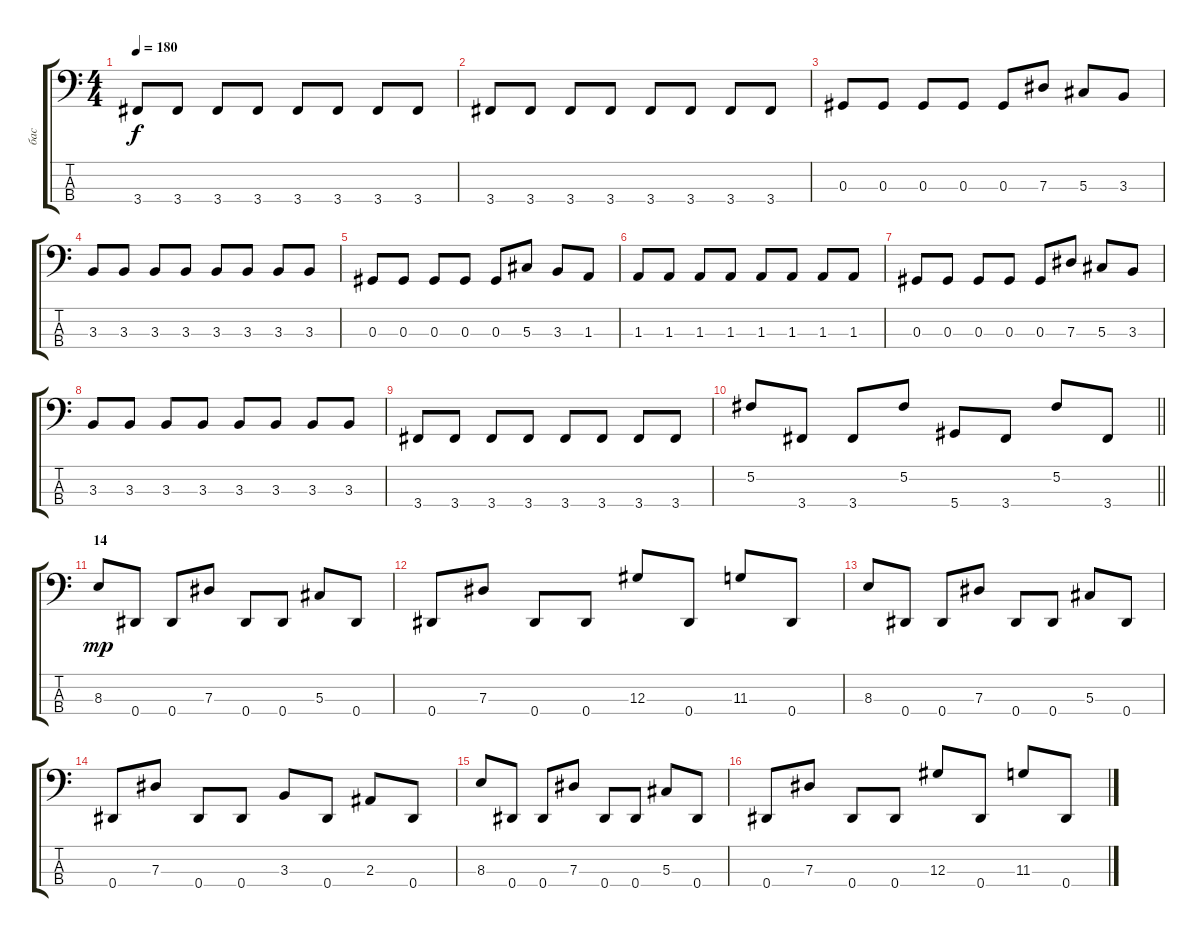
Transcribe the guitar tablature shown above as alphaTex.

\track ("бас" "бас") {instrument electricbassfinger}
\staff {score tabs}
\tuning (Gb2 Db2 Ab1 Eb1) {hide}
\ts (4 4)
\tempo 180
\clef f4
\ks c
3.4.8{dy f} 3.4.8 3.4.8 3.4.8 3.4.8 3.4.8 3.4.8 3.4.8 |
3.4.8 3.4.8 3.4.8 3.4.8 3.4.8 3.4.8 3.4.8 3.4.8 |
0.3.8 0.3.8 0.3.8 0.3.8 0.3.8 7.3.8 5.3.8 3.3.8 |
3.3.8 3.3.8 3.3.8 3.3.8 3.3.8 3.3.8 3.3.8 3.3.8 |
0.3.8 0.3.8 0.3.8 0.3.8 0.3.8 5.3.8 3.3.8 1.3.8 |
1.3.8 1.3.8 1.3.8 1.3.8 1.3.8 1.3.8 1.3.8 1.3.8 |
0.3.8 0.3.8 0.3.8 0.3.8 0.3.8 7.3.8 5.3.8 3.3.8 |
3.3.8 3.3.8 3.3.8 3.3.8 3.3.8 3.3.8 3.3.8 3.3.8 |
3.4.8 3.4.8 3.4.8 3.4.8 3.4.8 3.4.8 3.4.8 3.4.8 |
\barLineRight lightlight
5.2.8 3.4.8 3.4.8 5.2.8 5.4.8 3.4.8 5.2.8 3.4.8 |
\section ("" "14")
8.3.8{dy mp} 0.4.8 0.4.8 7.3.8 0.4.8 0.4.8 5.3.8 0.4.8 |
0.4.8 7.3.8 0.4.8 0.4.8 12.3.8 0.4.8 11.3.8 0.4.8 |
8.3.8 0.4.8 0.4.8 7.3.8 0.4.8 0.4.8 5.3.8 0.4.8 |
0.4.8 7.3.8 0.4.8 0.4.8 3.3.8 0.4.8 2.3.8 0.4.8 |
8.3.8 0.4.8 0.4.8 7.3.8 0.4.8 0.4.8 5.3.8 0.4.8 |
0.4.8 7.3.8 0.4.8 0.4.8 12.3.8 0.4.8 11.3.8 0.4.8
